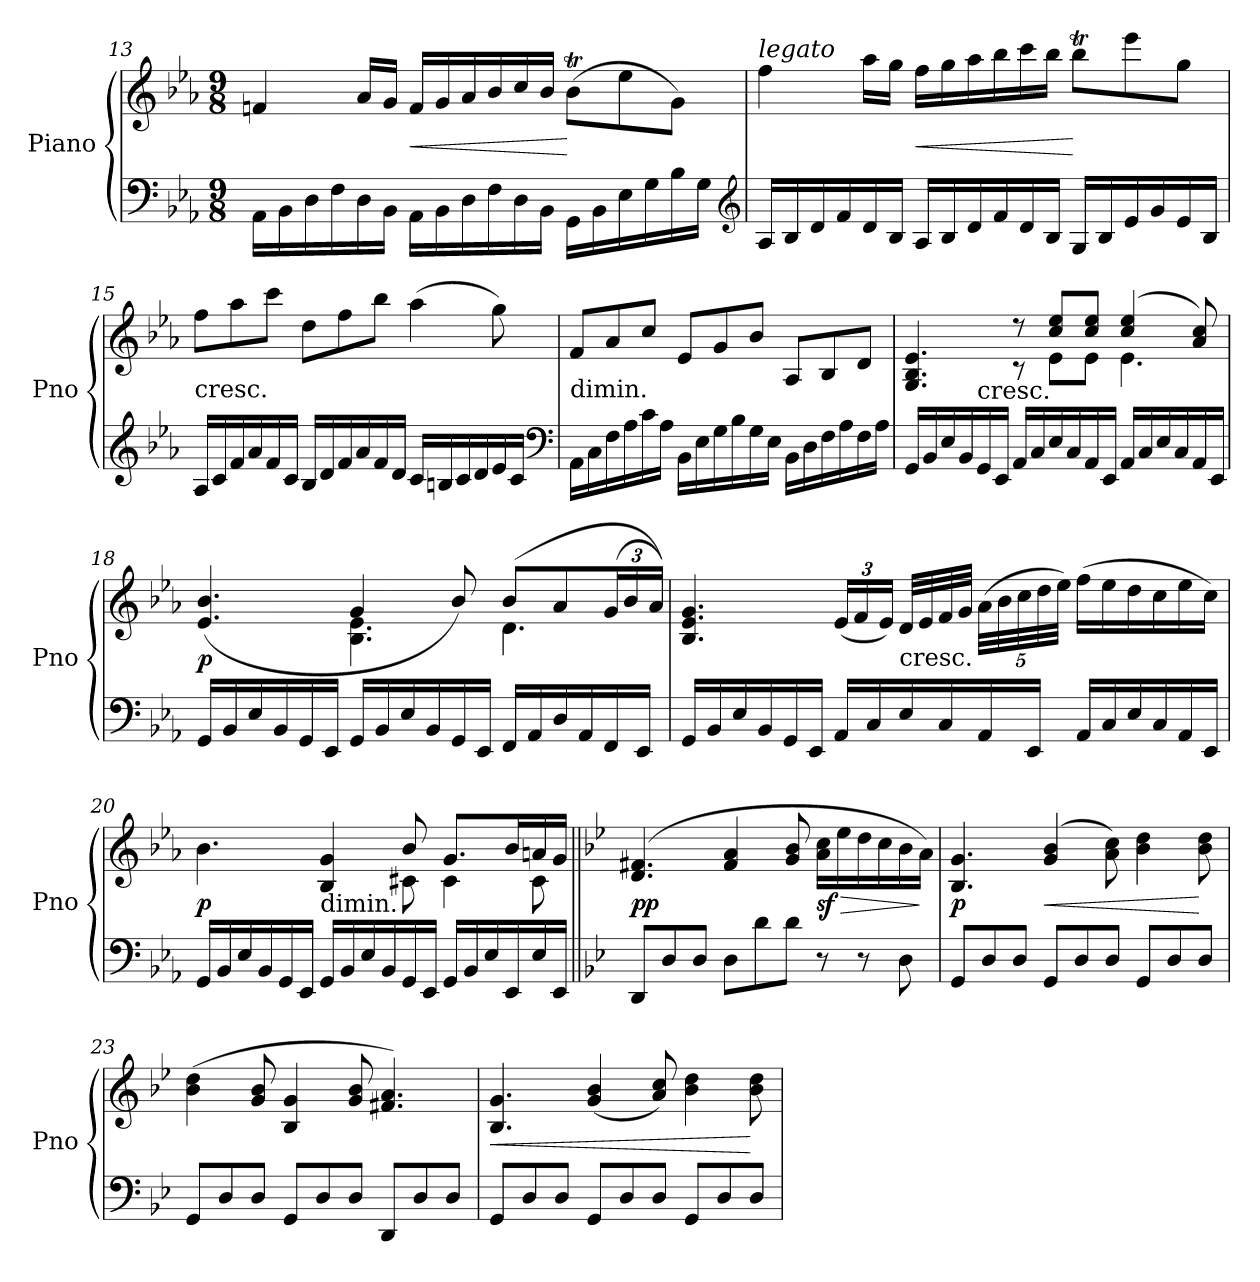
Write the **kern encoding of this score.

**kern	**kern	**dynam
*part1	*part1	*part1
*staff2	*staff1	*staff1/2
*I"Piano	*	*
*I'Pno	*	*
*clefF4	*clefG2	*
*k[b-e-a-]	*k[b-e-a-]	*
*M9/8	*M9/8	*
=13	=13	=13
16AA-\LL	4fn	.
16BB-\	.	.
16D\	.	.
16F\	.	.
16D\	16a-LL	.
16BB-\JJ	16gJJ	.
16AA-\LL	16fLL	<
16BB-\	16g	.
16D\	16a-	.
16F\	16b-	.
16D\	16cc	.
16BB-\JJ	16b-JJ	.
16GGLL	(8b-TL	[
16BB-	.	.
16E-	8ee-	.
16G	.	.
16B-	8gJ)	.
16GJJ	.	.
*clefG2	*	*
=14	=14	=14
!	!LO:TX:a:i:t=legato	!
16A-LL	4ff	.
16B-	.	.
16d	.	.
16f	.	.
16d	16aa-LL	.
16B-JJ	16ggJJ	.
16A-LL	16ffLL	<
16B-	16gg	.
16d	16aa-	.
16f	16bb-	.
16d	16ccc	.
16B-JJ	16bb-JJ	.
16GLL	8bb-TL	[
16B-	.	.
16e-	8eee-	.
16g	.	.
16e-	8ggJ	.
16B-JJ	.	.
=15	=15	=15
!	!LO:TX:c:t=cresc.	!
16A-LL	8ffL	.
16c	.	.
16f	8aa-	.
16a-	.	.
16f	8cccJ	.
16cJJ	.	.
16B-LL	8ddL	.
16d	.	.
16f	8ff	.
16a-	.	.
16f	8bb-J	.
16dJJ	.	.
16cLL	(4aa-	.
16Bn	.	.
16c	.	.
16d	.	.
16e-	8gg)	.
16cJJ	.	.
*clefF4	*	*
=16	=16	=16
!	!LO:TX:c:t=dimin.	!
16AA-LL	8fL	.
16C	.	.
16F	8a-	.
16A-	.	.
16c	8ccJ	.
16A-JJ	.	.
16BB-LL	8e-L	.
16E-	.	.
16G	8g	.
16B-	.	.
16G	8b-J	.
16E-JJ	.	.
16BB-LL	8A-L	.
16D	.	.
16F	8B-	.
16A-	.	.
16F	8dJ	.
16A-JJ	.	.
=17	=17	=17
*	*^	*
*	*	*^	*
16GGLL	4.ryy	4.G 4.B- 4.e-	4ryy	.
16BB-	.	.	.	.
16E-	.	.	.	.
16BB-	.	.	.	.
!	!	!	!LO:TX:c:t=cresc.	!
16GG	.	.	2..ryy	.
16EE-JJ	.	.	.	.
16AA-LL	8r	8r	.	.
16C	.	.	.	.
16E-	8cc 8ee-L	8e-L	.	.
16C	.	.	.	.
16AA-	8cc 8ee-J	8e-J	.	.
16EE-JJ	.	.	.	.
16AA-LL	(4cc 4ee-	4.e-	.	.
16C	.	.	.	.
16E-	.	.	.	.
16C	.	.	.	.
16AA-	8a- 8cc)	.	.	.
16EE-JJ	.	.	.	.
*	*	*v	*v	*
=18	=18	=18	=18
16GGLL	(>4.e- 4.b-	4.ryy	p
16BB-	.	.	.
16E-	.	.	.
16BB-	.	.	.
16GG	.	.	.
16EE-JJ	.	.	.
16GGLL	4g	4.B- 4.e-	.
16BB-	.	.	.
16E-	.	.	.
16BB-	.	.	.
16GG	8b-)	.	.
16EE-JJ	.	.	.
16FFLL	(8b-L	4.d	.
16AA-	.	.	.
16D	8a-	.	.
16AA-	.	.	.
16FF	(<24gL	.	.
.	24b-	.	.
16EE-JJ	.	.	.
.	24a-JJ))	.	.
*	*v	*v	*
=19	=19	=19
16GGLL	4.B- 4.e- 4.g	.
16BB-	.	.
16E-	.	.
16BB-	.	.
16GG	.	.
16EE-JJ	.	.
16AA-LL	(24e-LL	.
.	24f	.
16C	.	.
.	24e-JJ)	.
!	!LO:TX:c:t=cresc.	!
16E-	32dLLL	.
.	32e-	.
16C	32f	.
.	32gJJJ	.
16AA-	(40a-LLL	.
.	40b-	.
.	40cc	.
16EE-JJ	.	.
.	40dd	.
.	40ee-JJJ)	.
16AA-LL	(16ffLL	.
16C	16ee-	.
16E-	16dd	.
16C	16cc	.
16AA-	16ee-	.
16EE-JJ	16ccJJ)	.
=20	=20	=20
*	*^	*
16GGLL	4.ryy	4.b-	p
16BB-	.	.	.
16E-	.	.	.
16BB-	.	.	.
16GG	.	.	.
16EE-JJ	.	.	.
!	!LO:TX:c:t=dimin.	!	!
16GGLL	4B- 4g	4ryy	.
16BB-	.	.	.
16E-	.	.	.
16BB-	.	.	.
16GG	8b-	8c#X	.
16EE-JJ	.	.	.
16GGLL	8.gL	4c#	.
16BB-	.	.	.
16E-	.	.	.
16EE-	16b-L	.	.
16E-	16an	8c#	.
16EE-JJ	16gJJ	.	.
*	*v	*v	*
=21||	=21||	=21||
*k[b-e-]	*k[b-e-]	*
8DDL	(4.d 4.f#X	pp
8D	.	.
8DJ	.	.
8DL	4f# 4a	.
8d	.	.
8dJ	8g 8b-	.
8r	16a 16ccLL	> sf
.	16ee-	.
8r	16dd	.
.	16cc	.
8D	16b-	.
.	16aJJ)	]
=22	=22	=22
8GGL	4.B- 4.g	p
8D	.	.
8DJ	.	.
8GGL	(4g 4b-	<
8D	.	.
8DJ	8a 8cc)	.
8GGL	4b- 4dd	.
8D	.	.
8DJ	8b- 8dd	[
=23	=23	=23
8GGL	(4b- 4dd	.
8D	.	.
8DJ	8g 8b-	.
8GGL	4B- 4g	.
8D	.	.
8DJ	8g 8b-	.
8DDL	4.f#X 4.a)	.
8D	.	.
8DJ	.	.
=24	=24	=24
8GGL	4.B- 4.g	<
8D	.	.
8DJ	.	.
8GGL	(4g 4b-	.
8D	.	.
8DJ	8a/ 8cc/)	.
8GGL	4b- 4dd	.
8D	.	.
8DJ	8b- 8dd	[
=	=	=
*-	*-	*-
